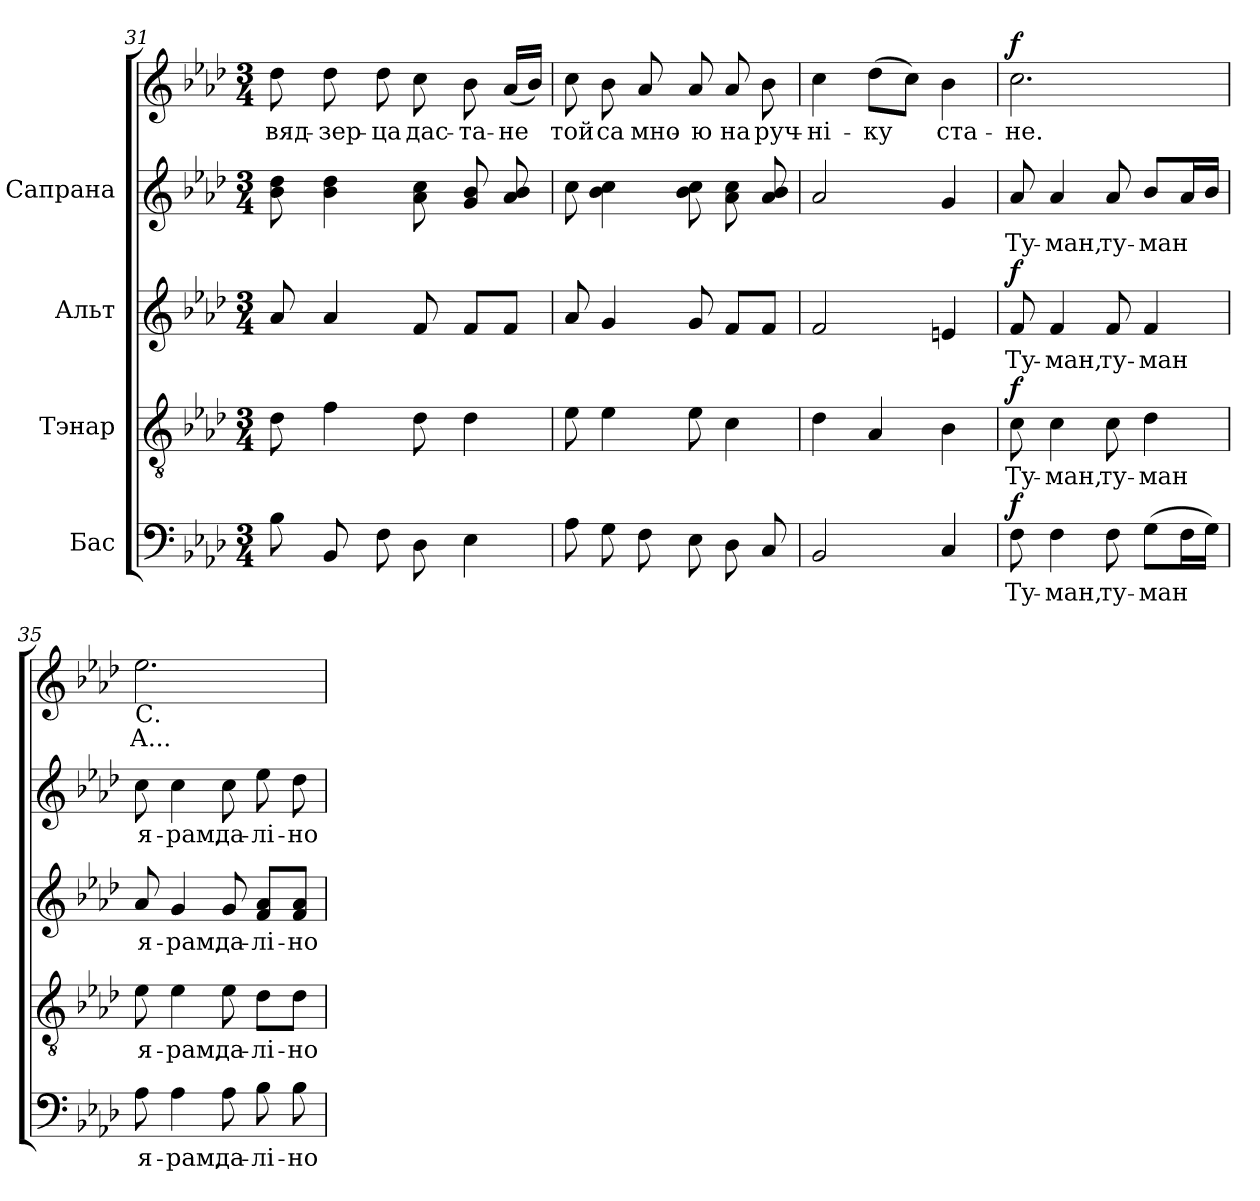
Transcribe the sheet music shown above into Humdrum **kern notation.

**kern	**text	**dynam	**kern	**text	**dynam	**kern	**text	**dynam	**kern	**text	**kern	**text	**dynam
*part4	*part4	*part4	*part3	*part3	*part3	*part2	*part2	*part2	*part1	*part1	*part1	*part1	*part1
*staff5	*staff5	*staff5	*staff4	*staff4	*staff4	*staff3	*staff3	*staff3	*staff2	*staff2	*staff1	*staff1	*staff1/2
*I"Бас	*	*	*I"Тэнар	*	*	*I"Альт	*	*	*I"Сапрана	*	*	*	*
*clefF4	*	*	*clefGv2	*	*	*clefG2	*	*	*clefG2	*	*clefG2	*	*
*	*	*	*ITrd7c12	*	*	*	*	*	*	*	*	*	*
*k[b-e-a-d-]	*	*	*k[b-e-a-d-]	*	*	*k[b-e-a-d-]	*	*	*k[b-e-a-d-]	*	*k[b-e-a-d-]	*	*
*f:	*	*	*f:	*	*	*f:	*	*	*f:	*	*f:	*	*
*M3/4	*	*	*M3/4	*	*	*M3/4	*	*	*M3/4	*	*M3/4	*	*
=31	=31	=31	=31	=31	=31	=31	=31	=31	=31	=31	=31	=31	=31
!	!	!	!	!	!	!	!	!	!	!	!	!LO:LY:b:color=#000000	!
8B-i\	.	.	8D-i\	.	.	8a-i/	.	.	8b-i\ 8dd-i	.	8dd-i\	вяд-	.
!	!	!	!	!	!	!	!	!	!	!	!	!LO:LY:b:color=#000000	!
8BB-i/	.	.	4Fi\	.	.	4a-i/	.	.	4b-i\ 4dd-i	.	8dd-i\	-зер-	.
!	!	!	!	!	!	!	!	!	!	!	!	!LO:LY:b:color=#000000	!
8Fi\	.	.	.	.	.	.	.	.	.	.	8dd-i\	-ца	.
!	!	!	!	!	!	!	!	!	!	!	!	!LO:LY:b:color=#000000	!
8D-i\	.	.	8D-i\	.	.	8fi/	.	.	8a-i\ 8cci	.	8cci\	дас-	.
!	!	!	!	!	!	!	!	!	!	!	!	!LO:LY:b:color=#000000	!
4E-i\	.	.	4D-i\	.	.	8fi/L	.	.	8gi/ 8b-i	.	8b-i\	-та-	.
!	!	!	!	!	!	!	!	!	!	!	!	!LO:LY:b:color=#000000	!
.	.	.	.	.	.	8fi/J	.	.	8a-i/ 8b-i	.	(16a-i/LL	-не	.
.	.	.	.	.	.	.	.	.	.	.	16b-i/JJ)	.	.
=32	=32	=32	=32	=32	=32	=32	=32	=32	=32	=32	=32	=32	=32
!	!	!	!	!	!	!	!	!	!	!	!	!LO:LY:b:color=#000000	!
8A-i\	.	.	8E-i\	.	.	8a-i/	.	.	8cci\	.	8cci\	той	.
!	!	!	!	!	!	!	!	!	!	!	!	!LO:LY:b:color=#000000	!
8Gi\	.	.	4E-i\	.	.	4gi/	.	.	4b-i\ 4cci	.	8b-i\	са	.
!	!	!	!	!	!	!	!	!	!	!	!	!LO:LY:b:color=#000000	!
8Fi\	.	.	.	.	.	.	.	.	.	.	8a-i/	мно-	.
!	!	!	!	!	!	!	!	!	!	!	!	!LO:LY:b:color=#000000	!
8E-i\	.	.	8E-i\	.	.	8gi/	.	.	8b-i\ 8cci	.	8a-i/	-ю	.
!	!	!	!	!	!	!	!	!	!	!	!	!LO:LY:b:color=#000000	!
8D-i\	.	.	4Ci\	.	.	8fi/L	.	.	8a-i\ 8cci	.	8a-i/	на	.
!	!	!	!	!	!	!	!	!	!	!	!	!LO:LY:b:color=#000000	!
8Ci/	.	.	.	.	.	8fi/J	.	.	8a-i/ 8b-i	.	8b-i\	руч-	.
=33	=33	=33	=33	=33	=33	=33	=33	=33	=33	=33	=33	=33	=33
!	!	!	!	!	!	!	!	!	!	!	!	!LO:LY:b:color=#000000	!
2BB-i/	.	.	4D-i\	.	.	2fi/	.	.	2a-i/	.	4cci\	-ні-	.
!	!	!	!	!	!	!	!	!	!	!	!	!LO:LY:b:color=#000000	!
.	.	.	4AA-i/	.	.	.	.	.	.	.	(8dd-i\L	-ку	.
.	.	.	.	.	.	.	.	.	.	.	8cci\J)	.	.
!	!	!	!	!	!	!	!	!	!	!	!	!LO:LY:b:color=#000000	!
4Ci/	.	.	4BB-i\	.	.	4eni/	.	.	4gi/	.	4b-i\	ста-	.
=34	=34	=34	=34	=34	=34	=34	=34	=34	=34	=34	=34	=34	=34
!	!LO:LY:b:color=#000000	!	!	!	!	!	!	!	!	!	!	!	!
!	!	!	!	!LO:LY:b:color=#000000	!	!	!	!	!	!	!	!	!
!	!	!	!	!	!	!	!LO:LY:b:color=#000000	!	!	!	!	!	!
!	!	!	!	!	!	!	!	!	!	!LO:LY:b:color=#000000	!	!	!
!	!	!	!	!	!	!	!	!	!	!	!	!LO:LY:b:color=#000000	!
8Fi\	Ту-	f	8Ci\	Ту-	f	8fi/	Ту-	f	8a-i/	Ту-	2.cci\	-не.	f
!	!LO:LY:b:color=#000000	!	!	!	!	!	!	!	!	!	!	!	!
!	!	!	!	!LO:LY:b:color=#000000	!	!	!	!	!	!	!	!	!
!	!	!	!	!	!	!	!LO:LY:b:color=#000000	!	!	!	!	!	!
!	!	!	!	!	!	!	!	!	!	!LO:LY:b:color=#000000	!	!	!
4Fi\	-ман,	.	4Ci\	-ман,	.	4fi/	-ман,	.	4a-i/	-ман,	.	.	.
!	!LO:LY:b:color=#000000	!	!	!	!	!	!	!	!	!	!	!	!
!	!	!	!	!LO:LY:b:color=#000000	!	!	!	!	!	!	!	!	!
!	!	!	!	!	!	!	!LO:LY:b:color=#000000	!	!	!	!	!	!
!	!	!	!	!	!	!	!	!	!	!LO:LY:b:color=#000000	!	!	!
8Fi\	ту-	.	8Ci\	ту-	.	8fi/	ту-	.	8a-i/	ту-	.	.	.
!	!LO:LY:b:color=#000000	!	!	!	!	!	!	!	!	!	!	!	!
!	!	!	!	!LO:LY:b:color=#000000	!	!	!	!	!	!	!	!	!
!	!	!	!	!	!	!	!LO:LY:b:color=#000000	!	!	!	!	!	!
!	!	!	!	!	!	!	!	!	!	!LO:LY:b:color=#000000	!	!	!
(8Gi\L	-ман	.	4D-i\	-ман	.	4fi/	-ман	.	8b-i/L	-ман	.	.	.
16Fi\L	.	.	.	.	.	.	.	.	16a-i/L	.	.	.	.
16Gi\JJ)	.	.	.	.	.	.	.	.	16b-i/JJ	.	.	.	.
!!LO:LB:g=z
=35	=35	=35	=35	=35	=35	=35	=35	=35	=35	=35	=35	=35	=35
!	!LO:LY:b:color=#000000	!	!	!	!	!	!	!	!	!	!	!	!
!	!	!	!	!LO:LY:b:color=#000000	!	!	!	!	!	!	!	!	!
!	!	!	!	!	!	!	!LO:LY:b:color=#000000	!	!	!	!	!	!
!	!	!	!	!	!	!	!	!	!	!LO:LY:b:color=#000000	!	!	!
!	!	!	!	!	!	!	!	!	!	!	!LO:TX:b:t=С.	!	!
!	!	!	!	!	!	!	!	!	!	!	!	!LO:LY:b:color=#000000	!
8A-i\	я-	.	8E-i\	я-	.	8a-i/	я-	.	8cci\	я-	2.ee-i\	А...	.
!	!LO:LY:b:color=#000000	!	!	!	!	!	!	!	!	!	!	!	!
!	!	!	!	!LO:LY:b:color=#000000	!	!	!	!	!	!	!	!	!
!	!	!	!	!	!	!	!LO:LY:b:color=#000000	!	!	!	!	!	!
!	!	!	!	!	!	!	!	!	!	!LO:LY:b:color=#000000	!	!	!
4A-i\	-рам,	.	4E-i\	-рам,	.	4gi/	-рам,	.	4cci\	-рам,	.	.	.
!	!LO:LY:b:color=#000000	!	!	!	!	!	!	!	!	!	!	!	!
!	!	!	!	!LO:LY:b:color=#000000	!	!	!	!	!	!	!	!	!
!	!	!	!	!	!	!	!LO:LY:b:color=#000000	!	!	!	!	!	!
!	!	!	!	!	!	!	!	!	!	!LO:LY:b:color=#000000	!	!	!
8A-i\	да-	.	8E-i\	да-	.	8gi/	да-	.	8cci\	да-	.	.	.
!	!LO:LY:b:color=#000000	!	!	!	!	!	!	!	!	!	!	!	!
!	!	!	!	!LO:LY:b:color=#000000	!	!	!	!	!	!	!	!	!
!	!	!	!	!	!	!	!LO:LY:b:color=#000000	!	!	!	!	!	!
!	!	!	!	!	!	!	!	!	!	!LO:LY:b:color=#000000	!	!	!
8B-i\	-лі-	.	8D-i\L	-лі-	.	8fi/ 8a-i/L	-лі-	.	8ee-i\	-лі-	.	.	.
!	!LO:LY:b:color=#000000	!	!	!	!	!	!	!	!	!	!	!	!
!	!	!	!	!LO:LY:b:color=#000000	!	!	!	!	!	!	!	!	!
!	!	!	!	!	!	!	!LO:LY:b:color=#000000	!	!	!	!	!	!
!	!	!	!	!	!	!	!	!	!	!LO:LY:b:color=#000000	!	!	!
8B-i\	-но-	.	8D-i\J	-но-	.	8fi/ 8a-i/J	-но-	.	8dd-i\	-но-	.	.	.
=	=	=	=	=	=	=	=	=	=	=	=	=	=
*-	*-	*-	*-	*-	*-	*-	*-	*-	*-	*-	*-	*-	*-
